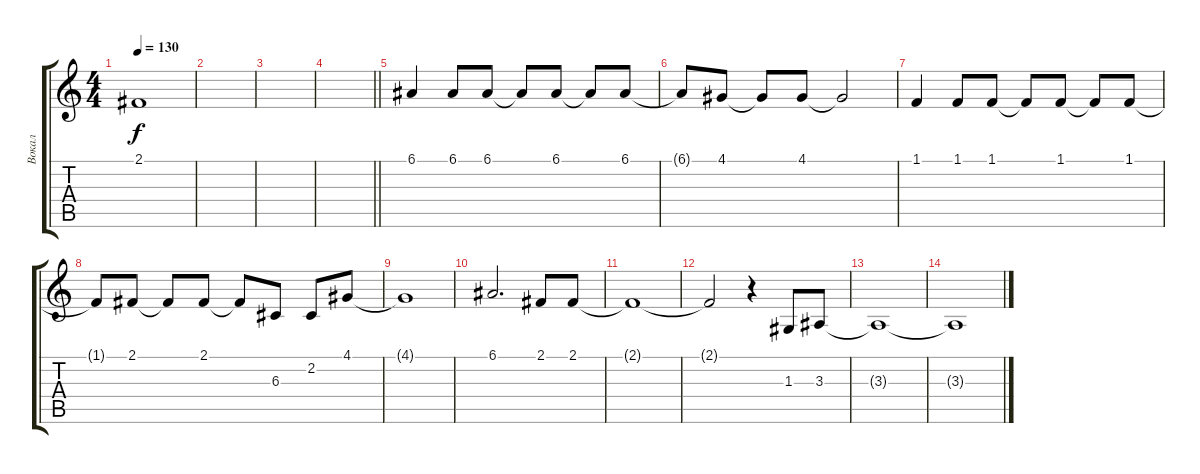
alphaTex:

\track ("Вокал" "Вокал") {instrument clarinet}
\staff {score tabs}
\tuning (E4 B3 G3 D3 A2 E2) {hide}
\ts (4 4)
\tempo 130
\clef g2
\ks c
2.1{t}.1{dy f} |
|
|
\barLineRight lightlight
|
6.1.4 6.1.8 6.1.8 6.1{t}.8 6.1.8 6.1{t}.8 6.1.8 |
6.1{t}.8 4.1.8 4.1{t}.8 4.1.8 4.1{t}.2 |
1.1.4 1.1.8 1.1.8 1.1{t}.8 1.1.8 1.1{t}.8 1.1.8 |
1.1{t}.8 2.1.8 2.1{t}.8 2.1.8 2.1{t}.8 6.3.8 2.2.8 4.1.8 |
4.1{t}.1 |
6.1.2{d} 2.1.8 2.1.8 |
2.1{t}.1 |
2.1{t}.2 r.4 1.3.8 3.3.8 |
3.3{t}.1 |
3.3{t}.1
